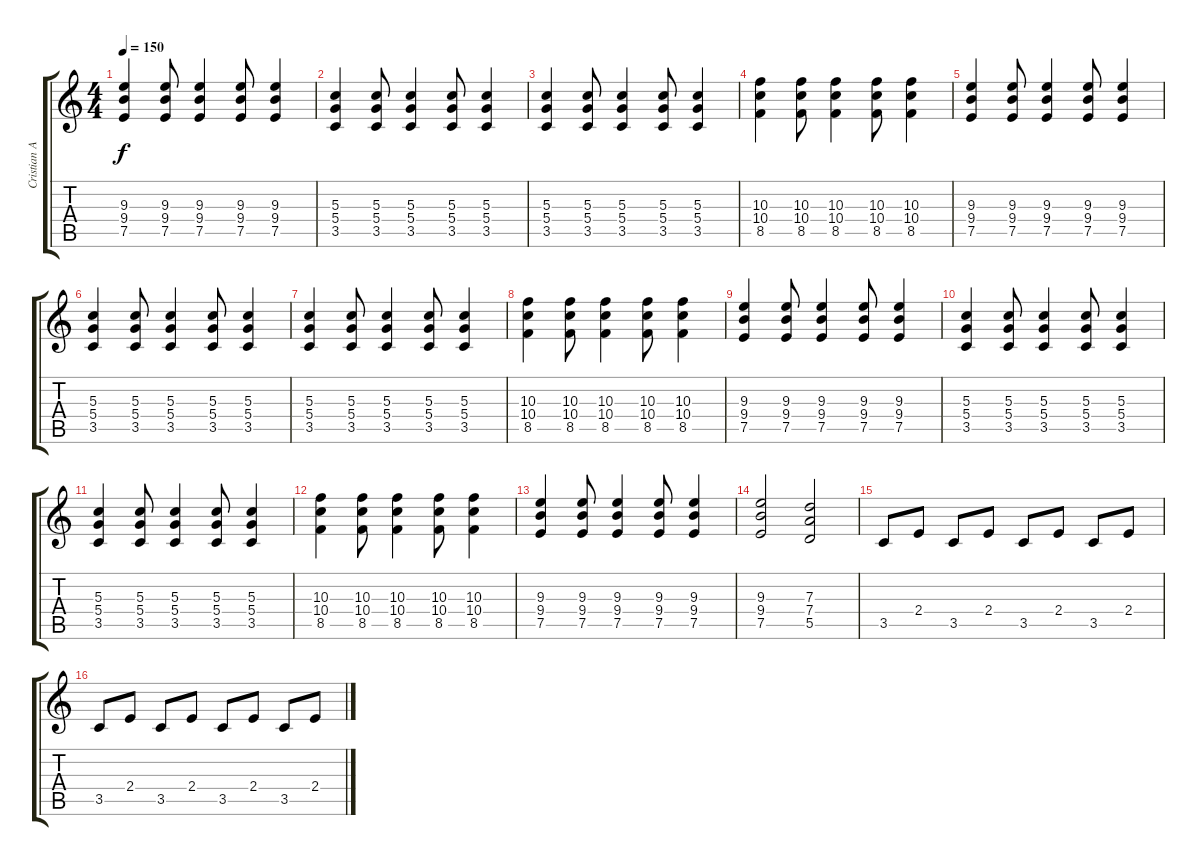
\track ("Cristian Aldana" "Cristian A") {instrument distortionguitar}
\staff {score tabs}
\tuning (E4 B3 G3 D3 A2 E2) {hide}
\ts (4 4)
\tempo 150
\clef g2
\ks c
(9.3 9.4 7.5).4{dy f} (9.3 9.4 7.5).8 (9.3 9.4 7.5).4 (9.3 9.4 7.5).8 (9.3 9.4 7.5).4 |
(5.3 5.4 3.5).4 (5.3 5.4 3.5).8 (5.3 5.4 3.5).4 (5.3 5.4 3.5).8 (5.3 5.4 3.5).4 |
(5.3 5.4 3.5).4 (5.3 5.4 3.5).8 (5.3 5.4 3.5).4 (5.3 5.4 3.5).8 (5.3 5.4 3.5).4 |
(10.3 10.4 8.5).4 (10.3 10.4 8.5).8 (10.3 10.4 8.5).4 (10.3 10.4 8.5).8 (10.3 10.4 8.5).4 |
(9.3 9.4 7.5).4 (9.3 9.4 7.5).8 (9.3 9.4 7.5).4 (9.3 9.4 7.5).8 (9.3 9.4 7.5).4 |
(5.3 5.4 3.5).4 (5.3 5.4 3.5).8 (5.3 5.4 3.5).4 (5.3 5.4 3.5).8 (5.3 5.4 3.5).4 |
(5.3 5.4 3.5).4 (5.3 5.4 3.5).8 (5.3 5.4 3.5).4 (5.3 5.4 3.5).8 (5.3 5.4 3.5).4 |
(10.3 10.4 8.5).4 (10.3 10.4 8.5).8 (10.3 10.4 8.5).4 (10.3 10.4 8.5).8 (10.3 10.4 8.5).4 |
(9.3 9.4 7.5).4 (9.3 9.4 7.5).8 (9.3 9.4 7.5).4 (9.3 9.4 7.5).8 (9.3 9.4 7.5).4 |
(5.3 5.4 3.5).4 (5.3 5.4 3.5).8 (5.3 5.4 3.5).4 (5.3 5.4 3.5).8 (5.3 5.4 3.5).4 |
(5.3 5.4 3.5).4 (5.3 5.4 3.5).8 (5.3 5.4 3.5).4 (5.3 5.4 3.5).8 (5.3 5.4 3.5).4 |
(10.3 10.4 8.5).4 (10.3 10.4 8.5).8 (10.3 10.4 8.5).4 (10.3 10.4 8.5).8 (10.3 10.4 8.5).4 |
(9.3 9.4 7.5).4 (9.3 9.4 7.5).8 (9.3 9.4 7.5).4 (9.3 9.4 7.5).8 (9.3 9.4 7.5).4 |
(9.3 9.4 7.5).2 (7.3 7.4 5.5).2 |
3.5.8 2.4.8 3.5.8 2.4.8 3.5.8 2.4.8 3.5.8 2.4.8 |
3.5.8 2.4.8 3.5.8 2.4.8 3.5.8 2.4.8 3.5.8 2.4.8
